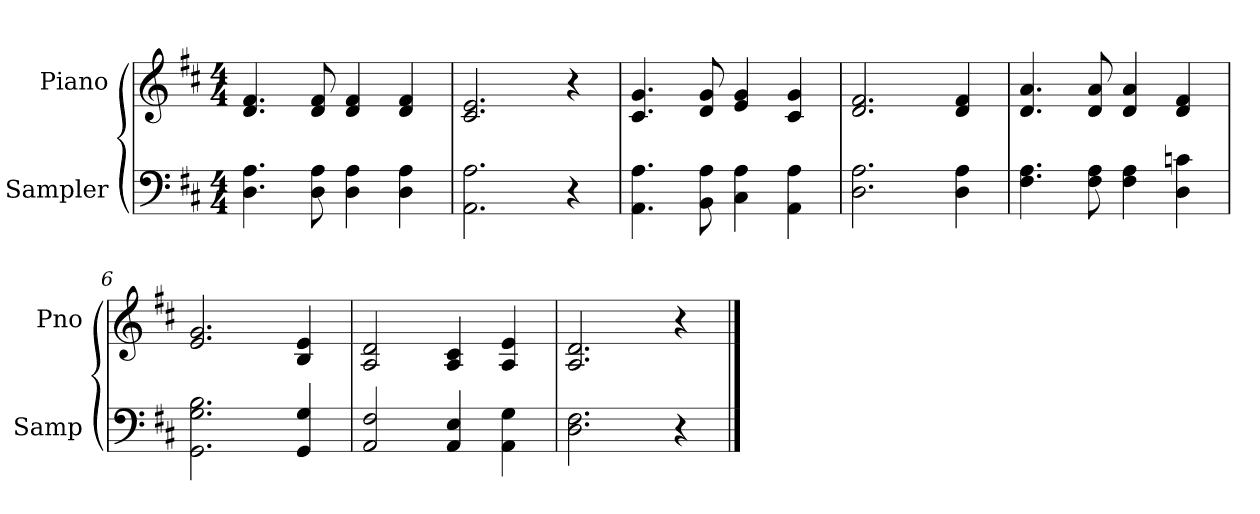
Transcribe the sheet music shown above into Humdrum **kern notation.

**kern	**kern
*part2	*part1
*staff2	*staff1
*I"Sampler	*I"Piano
*I'Samp	*I'Pno
*clefF4	*clefG2
*k[f#c#]	*k[f#c#]
*D:	*D:
*M4/4	*M4/4
=1	=1
4.D 4.A	4.d 4.f#
8D 8A	8d 8f#
4D 4A	4d 4f#
4D 4A	4d 4f#
=2	=2
2.AA 2.A	2.c#/ 2.e/
4r	4r
=3	=3
4.AA 4.A	4.c# 4.g
8BB 8A	8d 8g
4C# 4A	4e 4g
4AA 4A	4c# 4g
=4	=4
2.D 2.A	2.d 2.f#
4D 4A	4d 4f#
=5	=5
4.F# 4.A	4.d 4.a
8F# 8A	8d 8a
4F# 4A	4d 4a
4D 4cn	4d 4f#
=6	=6
2.GG 2.G 2.B	2.e 2.g
4GG 4G	4B 4e
=7	=7
2AA 2F#	2A 2d
4AA 4E	4A 4c#
4AA 4G	4A 4e
=8	=8
2.D 2.F#	2.A 2.d
4r	4r
==	==
*-	*-
